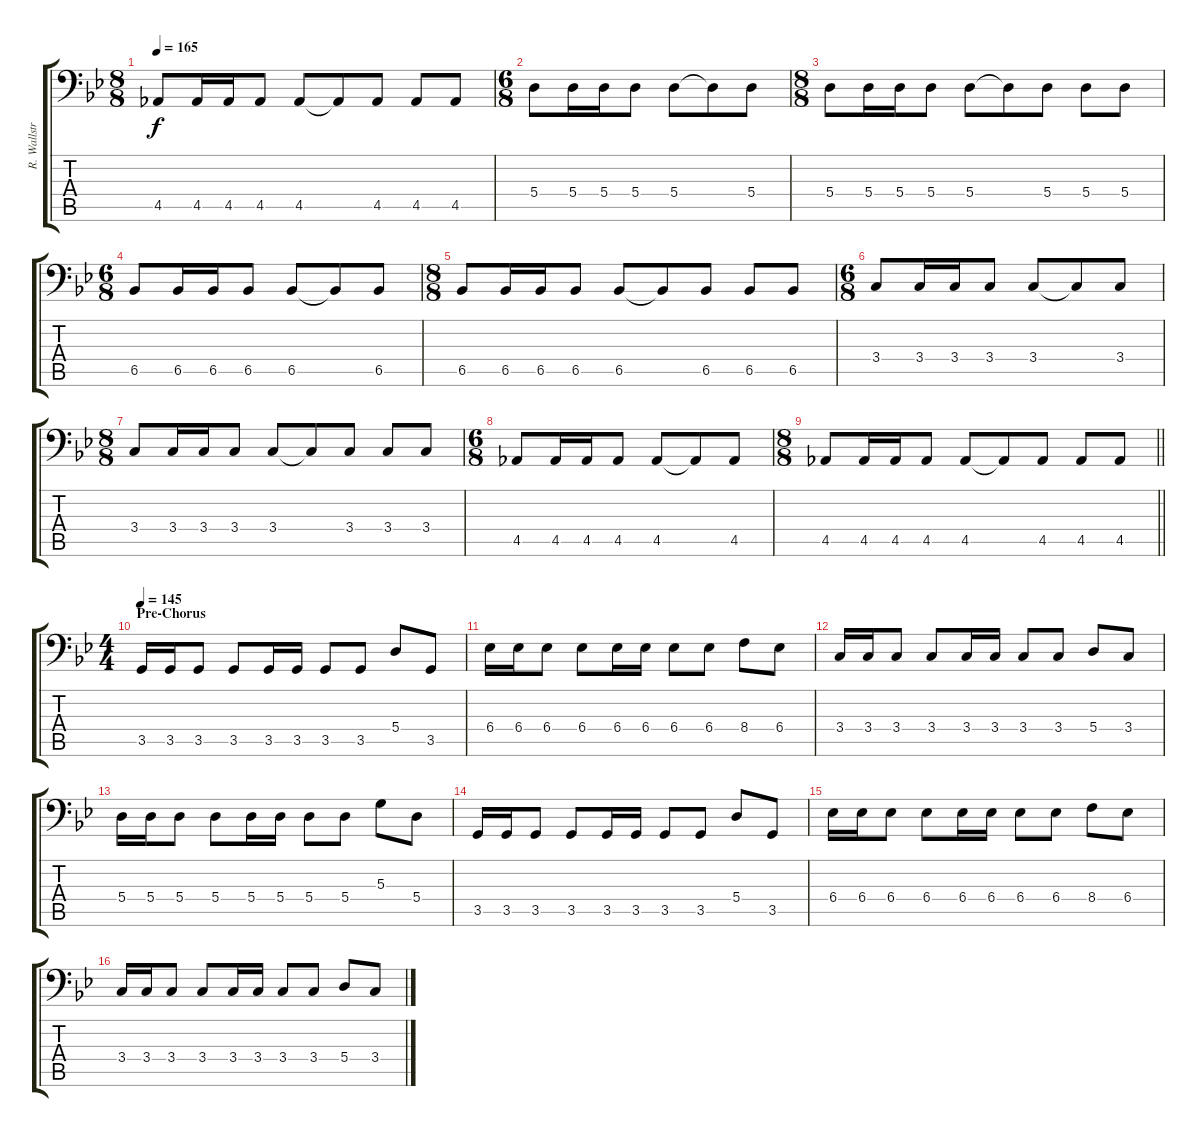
\track ("R. Wallström (Bass)" "R. Wallstr") {instrument electricbassfinger}
\staff {score tabs}
\tuning (C3 G2 D2 A1 E1 B0) {hide}
\ts (8 8)
\tempo 165
\clef f4
\ks gminor
4.5.8{dy f} 4.5.16 4.5.16 4.5.8 4.5.8 4.5{t}.8 4.5.8 4.5.8 4.5.8 |
\ts (6 8)
5.4.8 5.4.16 5.4.16 5.4.8 5.4.8 5.4{t}.8 5.4.8 |
\ts (8 8)
5.4.8 5.4.16 5.4.16 5.4.8 5.4.8 5.4{t}.8 5.4.8 5.4.8 5.4.8 |
\ts (6 8)
6.5.8 6.5.16 6.5.16 6.5.8 6.5.8 6.5{t}.8 6.5.8 |
\ts (8 8)
6.5.8 6.5.16 6.5.16 6.5.8 6.5.8 6.5{t}.8 6.5.8 6.5.8 6.5.8 |
\ts (6 8)
3.4.8 3.4.16 3.4.16 3.4.8 3.4.8 3.4{t}.8 3.4.8 |
\ts (8 8)
3.4.8 3.4.16 3.4.16 3.4.8 3.4.8 3.4{t}.8 3.4.8 3.4.8 3.4.8 |
\ts (6 8)
4.5.8 4.5.16 4.5.16 4.5.8 4.5.8 4.5{t}.8 4.5.8 |
\ts (8 8)
\barLineRight lightlight
4.5.8 4.5.16 4.5.16 4.5.8 4.5.8 4.5{t}.8 4.5.8 4.5.8 4.5.8 |
\ts (4 4)
\section ("" "Pre-Chorus")
\tempo 145
3.5.16 3.5.16 3.5.8 3.5.8 3.5.16 3.5.16 3.5.8 3.5.8 5.4.8 3.5.8 |
6.4.16 6.4.16 6.4.8 6.4.8 6.4.16 6.4.16 6.4.8 6.4.8 8.4.8 6.4.8 |
3.4.16 3.4.16 3.4.8 3.4.8 3.4.16 3.4.16 3.4.8 3.4.8 5.4.8 3.4.8 |
5.4.16 5.4.16 5.4.8 5.4.8 5.4.16 5.4.16 5.4.8 5.4.8 5.3.8 5.4.8 |
3.5.16 3.5.16 3.5.8 3.5.8 3.5.16 3.5.16 3.5.8 3.5.8 5.4.8 3.5.8 |
6.4.16 6.4.16 6.4.8 6.4.8 6.4.16 6.4.16 6.4.8 6.4.8 8.4.8 6.4.8 |
3.4.16 3.4.16 3.4.8 3.4.8 3.4.16 3.4.16 3.4.8 3.4.8 5.4.8 3.4.8
